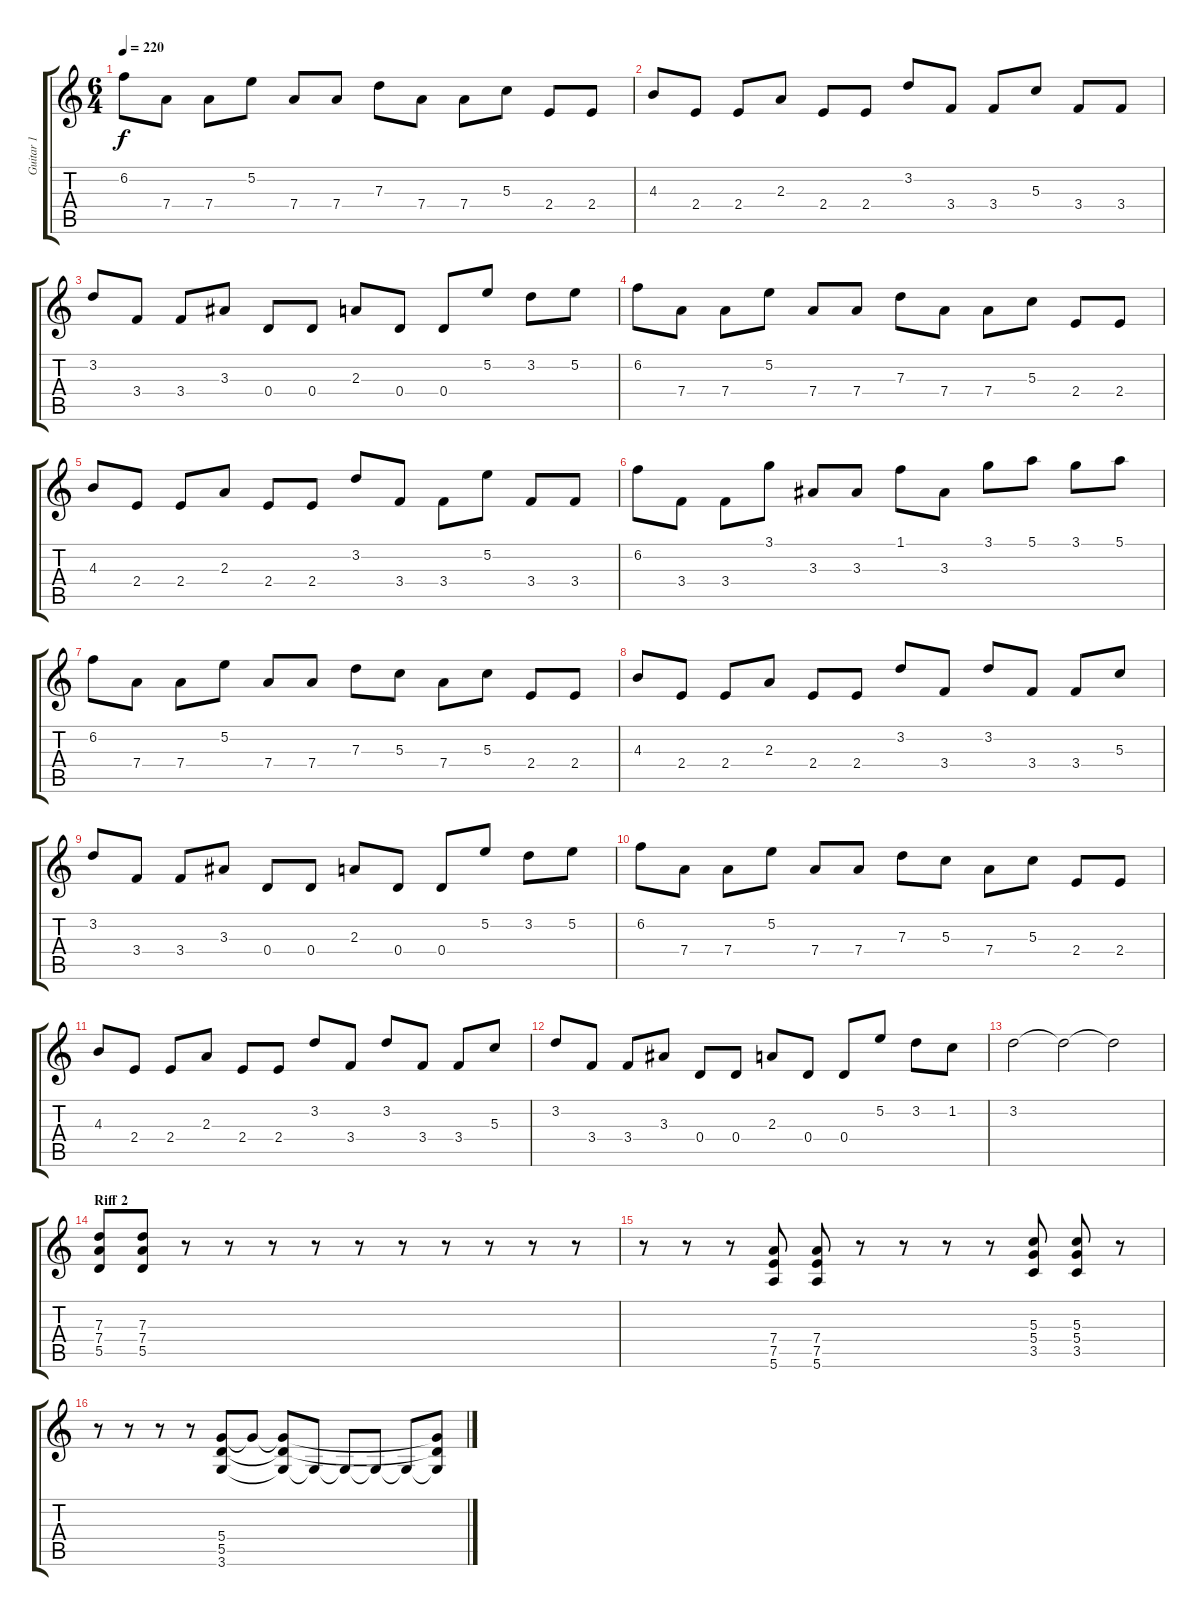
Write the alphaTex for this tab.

\track ("Guitar 1" "Guitar 1") {instrument distortionguitar}
\staff {score tabs}
\tuning (E4 B3 G3 D3 A2 E2) {hide}
\ts (6 4)
\tempo 220
\clef g2
\ks c
6.2.8{dy f} 7.4.8 7.4.8 5.2.8 7.4.8 7.4.8 7.3.8 7.4.8 7.4.8 5.3.8 2.4.8 2.4.8 |
4.3.8 2.4.8 2.4.8 2.3.8 2.4.8 2.4.8 3.2.8 3.4.8 3.4.8 5.3.8 3.4.8 3.4.8 |
3.2.8 3.4.8 3.4.8 3.3.8 0.4.8 0.4.8 2.3.8 0.4.8 0.4.8 5.2.8 3.2.8 5.2.8 |
6.2.8 7.4.8 7.4.8 5.2.8 7.4.8 7.4.8 7.3.8 7.4.8 7.4.8 5.3.8 2.4.8 2.4.8 |
4.3.8 2.4.8 2.4.8 2.3.8 2.4.8 2.4.8 3.2.8 3.4.8 3.4.8 5.2.8 3.4.8 3.4.8 |
6.2.8 3.4.8 3.4.8 3.1.8 3.3.8 3.3.8 1.1.8 3.3.8 3.1.8 5.1.8 3.1.8 5.1.8 |
6.2.8 7.4.8 7.4.8 5.2.8 7.4.8 7.4.8 7.3.8 5.3.8 7.4.8 5.3.8 2.4.8 2.4.8 |
4.3.8 2.4.8 2.4.8 2.3.8 2.4.8 2.4.8 3.2.8 3.4.8 3.2.8 3.4.8 3.4.8 5.3.8 |
3.2.8 3.4.8 3.4.8 3.3.8 0.4.8 0.4.8 2.3.8 0.4.8 0.4.8 5.2.8 3.2.8 5.2.8 |
6.2.8 7.4.8 7.4.8 5.2.8 7.4.8 7.4.8 7.3.8 5.3.8 7.4.8 5.3.8 2.4.8 2.4.8 |
4.3.8 2.4.8 2.4.8 2.3.8 2.4.8 2.4.8 3.2.8 3.4.8 3.2.8 3.4.8 3.4.8 5.3.8 |
3.2.8 3.4.8 3.4.8 3.3.8 0.4.8 0.4.8 2.3.8 0.4.8 0.4.8 5.2.8 3.2.8 1.2.8 |
3.2.2 3.2{t}.2 3.2{t}.2 |
\section ("" "Riff 2")
(7.3 7.4 5.5).8 (7.3 7.4 5.5).8 r.8 r.8 r.8 r.8 r.8 r.8 r.8 r.8 r.8 r.8 |
r.8 r.8 r.8 (7.4 7.5 5.6).8 (7.4 7.5 5.6).8 r.8 r.8 r.8 r.8 (5.3 5.4 3.5).8 (5.3 5.4 3.5).8 r.8 |
r.8 r.8 r.8 r.8 (5.4 5.5 3.6).8 5.4{t}.8 (5.4{t} 5.5{t} 3.6{t}).8 3.6{t}.8 3.6{t}.8 3.6{t}.8 3.6{t}.8 (5.4{t} 5.5{t} 3.6{t}).8
